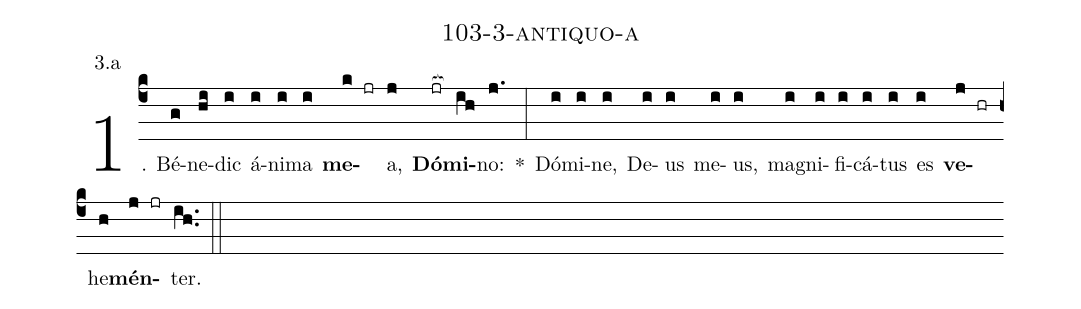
name: 103-3-antiquo-a;
annotation: 3.a;
%%
(c4)1. Bé(g)ne(hi)dic(i) á(i)ni(i)ma(i) <b>me</b>(k jr)a,(j) <b>Dó</b>(jr[ocb:1{])<b>mi</b>(ih[ocb:0}])no:(j.) *(:) Dó(i)mi(i)ne,(i) De(i)us(i) me(i)us,(i) ma(i)gni(i)fi(i)cá(i)tus(i) es(i) <b>ve</b>(j hr)he(h)<b>mén</b>(j jr)ter.(ih..) (::)
